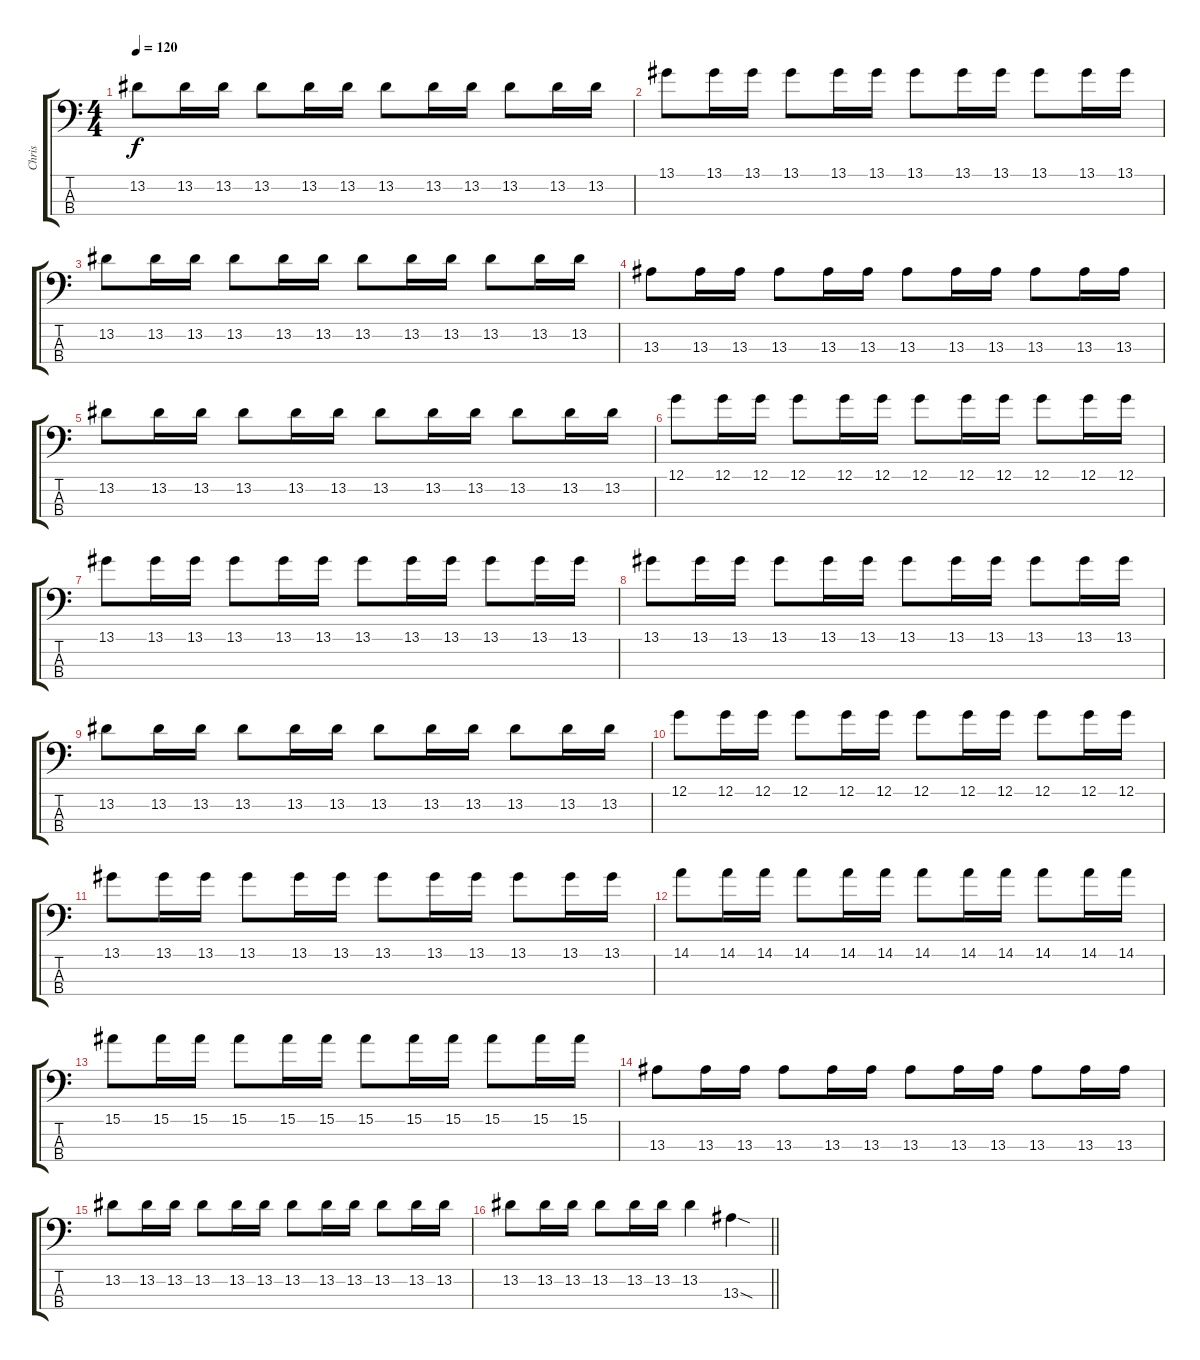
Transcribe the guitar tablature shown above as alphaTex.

\track ("Chris" "Chris") {instrument electricbassfinger}
\staff {score tabs}
\tuning (G2 D2 A1 E1) {hide}
\ts (4 4)
\section ("" "")
\tempo 120
\clef f4
\ks c
13.2.8{dy f} 13.2.16 13.2.16 13.2.8 13.2.16 13.2.16 13.2.8 13.2.16 13.2.16 13.2.8 13.2.16 13.2.16 |
13.1.8 13.1.16 13.1.16 13.1.8 13.1.16 13.1.16 13.1.8 13.1.16 13.1.16 13.1.8 13.1.16 13.1.16 |
13.2.8 13.2.16 13.2.16 13.2.8 13.2.16 13.2.16 13.2.8 13.2.16 13.2.16 13.2.8 13.2.16 13.2.16 |
13.3.8 13.3.16 13.3.16 13.3.8 13.3.16 13.3.16 13.3.8 13.3.16 13.3.16 13.3.8 13.3.16 13.3.16 |
13.2.8 13.2.16 13.2.16 13.2.8 13.2.16 13.2.16 13.2.8 13.2.16 13.2.16 13.2.8 13.2.16 13.2.16 |
12.1.8 12.1.16 12.1.16 12.1.8 12.1.16 12.1.16 12.1.8 12.1.16 12.1.16 12.1.8 12.1.16 12.1.16 |
13.1.8 13.1.16 13.1.16 13.1.8 13.1.16 13.1.16 13.1.8 13.1.16 13.1.16 13.1.8 13.1.16 13.1.16 |
13.1.8 13.1.16 13.1.16 13.1.8 13.1.16 13.1.16 13.1.8 13.1.16 13.1.16 13.1.8 13.1.16 13.1.16 |
13.2.8 13.2.16 13.2.16 13.2.8 13.2.16 13.2.16 13.2.8 13.2.16 13.2.16 13.2.8 13.2.16 13.2.16 |
12.1.8 12.1.16 12.1.16 12.1.8 12.1.16 12.1.16 12.1.8 12.1.16 12.1.16 12.1.8 12.1.16 12.1.16 |
13.1.8 13.1.16 13.1.16 13.1.8 13.1.16 13.1.16 13.1.8 13.1.16 13.1.16 13.1.8 13.1.16 13.1.16 |
14.1.8 14.1.16 14.1.16 14.1.8 14.1.16 14.1.16 14.1.8 14.1.16 14.1.16 14.1.8 14.1.16 14.1.16 |
15.1.8 15.1.16 15.1.16 15.1.8 15.1.16 15.1.16 15.1.8 15.1.16 15.1.16 15.1.8 15.1.16 15.1.16 |
13.3.8 13.3.16 13.3.16 13.3.8 13.3.16 13.3.16 13.3.8 13.3.16 13.3.16 13.3.8 13.3.16 13.3.16 |
13.2.8 13.2.16 13.2.16 13.2.8 13.2.16 13.2.16 13.2.8 13.2.16 13.2.16 13.2.8 13.2.16 13.2.16 |
\barLineRight lightlight
13.2.8 13.2.16 13.2.16 13.2.8 13.2.16 13.2.16 13.2.4 13.3{sod}.4
